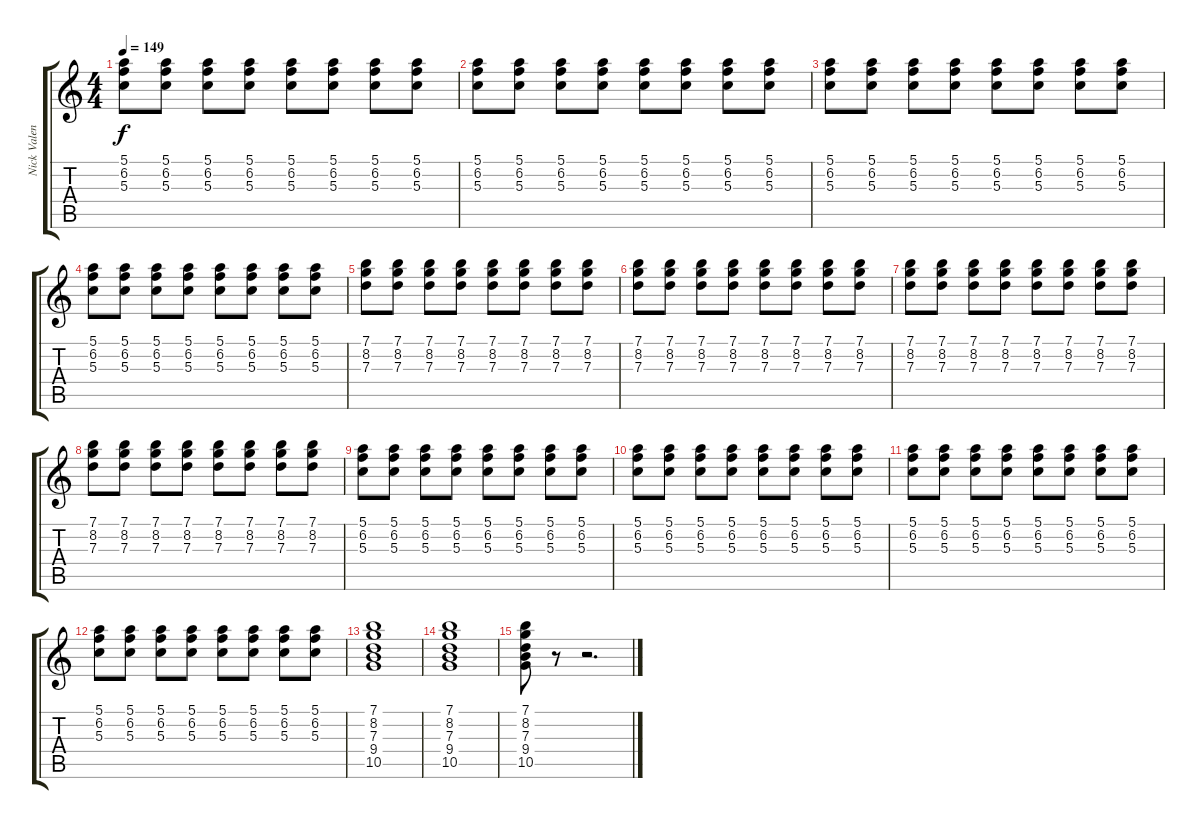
\track ("Nick Valensi" "Nick Valen") {instrument electricguitarjazz}
\staff {score tabs}
\tuning (E4 B3 G3 D3 A2 E2) {hide}
\ts (4 4)
\tempo 149
\clef g2
\ks c
(5.1 6.2 5.3).8{dy f} (5.1 6.2 5.3).8 (5.1 6.2 5.3).8 (5.1 6.2 5.3).8 (5.1 6.2 5.3).8 (5.1 6.2 5.3).8 (5.1 6.2 5.3).8 (5.1 6.2 5.3).8 |
(5.1 6.2 5.3).8 (5.1 6.2 5.3).8 (5.1 6.2 5.3).8 (5.1 6.2 5.3).8 (5.1 6.2 5.3).8 (5.1 6.2 5.3).8 (5.1 6.2 5.3).8 (5.1 6.2 5.3).8 |
(5.1 6.2 5.3).8 (5.1 6.2 5.3).8 (5.1 6.2 5.3).8 (5.1 6.2 5.3).8 (5.1 6.2 5.3).8 (5.1 6.2 5.3).8 (5.1 6.2 5.3).8 (5.1 6.2 5.3).8 |
(5.1 6.2 5.3).8 (5.1 6.2 5.3).8 (5.1 6.2 5.3).8 (5.1 6.2 5.3).8 (5.1 6.2 5.3).8 (5.1 6.2 5.3).8 (5.1 6.2 5.3).8 (5.1 6.2 5.3).8 |
(7.1 8.2 7.3).8 (7.1 8.2 7.3).8 (7.1 8.2 7.3).8 (7.1 8.2 7.3).8 (7.1 8.2 7.3).8 (7.1 8.2 7.3).8 (7.1 8.2 7.3).8 (7.1 8.2 7.3).8 |
(7.1 8.2 7.3).8 (7.1 8.2 7.3).8 (7.1 8.2 7.3).8 (7.1 8.2 7.3).8 (7.1 8.2 7.3).8 (7.1 8.2 7.3).8 (7.1 8.2 7.3).8 (7.1 8.2 7.3).8 |
(7.1 8.2 7.3).8 (7.1 8.2 7.3).8 (7.1 8.2 7.3).8 (7.1 8.2 7.3).8 (7.1 8.2 7.3).8 (7.1 8.2 7.3).8 (7.1 8.2 7.3).8 (7.1 8.2 7.3).8 |
(7.1 8.2 7.3).8 (7.1 8.2 7.3).8 (7.1 8.2 7.3).8 (7.1 8.2 7.3).8 (7.1 8.2 7.3).8 (7.1 8.2 7.3).8 (7.1 8.2 7.3).8 (7.1 8.2 7.3).8 |
(5.1 6.2 5.3).8 (5.1 6.2 5.3).8 (5.1 6.2 5.3).8 (5.1 6.2 5.3).8 (5.1 6.2 5.3).8 (5.1 6.2 5.3).8 (5.1 6.2 5.3).8 (5.1 6.2 5.3).8 |
(5.1 6.2 5.3).8 (5.1 6.2 5.3).8 (5.1 6.2 5.3).8 (5.1 6.2 5.3).8 (5.1 6.2 5.3).8 (5.1 6.2 5.3).8 (5.1 6.2 5.3).8 (5.1 6.2 5.3).8 |
(5.1 6.2 5.3).8 (5.1 6.2 5.3).8 (5.1 6.2 5.3).8 (5.1 6.2 5.3).8 (5.1 6.2 5.3).8 (5.1 6.2 5.3).8 (5.1 6.2 5.3).8 (5.1 6.2 5.3).8 |
(5.1 6.2 5.3).8 (5.1 6.2 5.3).8 (5.1 6.2 5.3).8 (5.1 6.2 5.3).8 (5.1 6.2 5.3).8 (5.1 6.2 5.3).8 (5.1 6.2 5.3).8 (5.1 6.2 5.3).8 |
(7.1 8.2 7.3 9.4 10.5).1 |
(7.1 8.2 7.3 9.4 10.5).1 |
(7.1 8.2 7.3 9.4 10.5).8 r.8 r.2{d}
